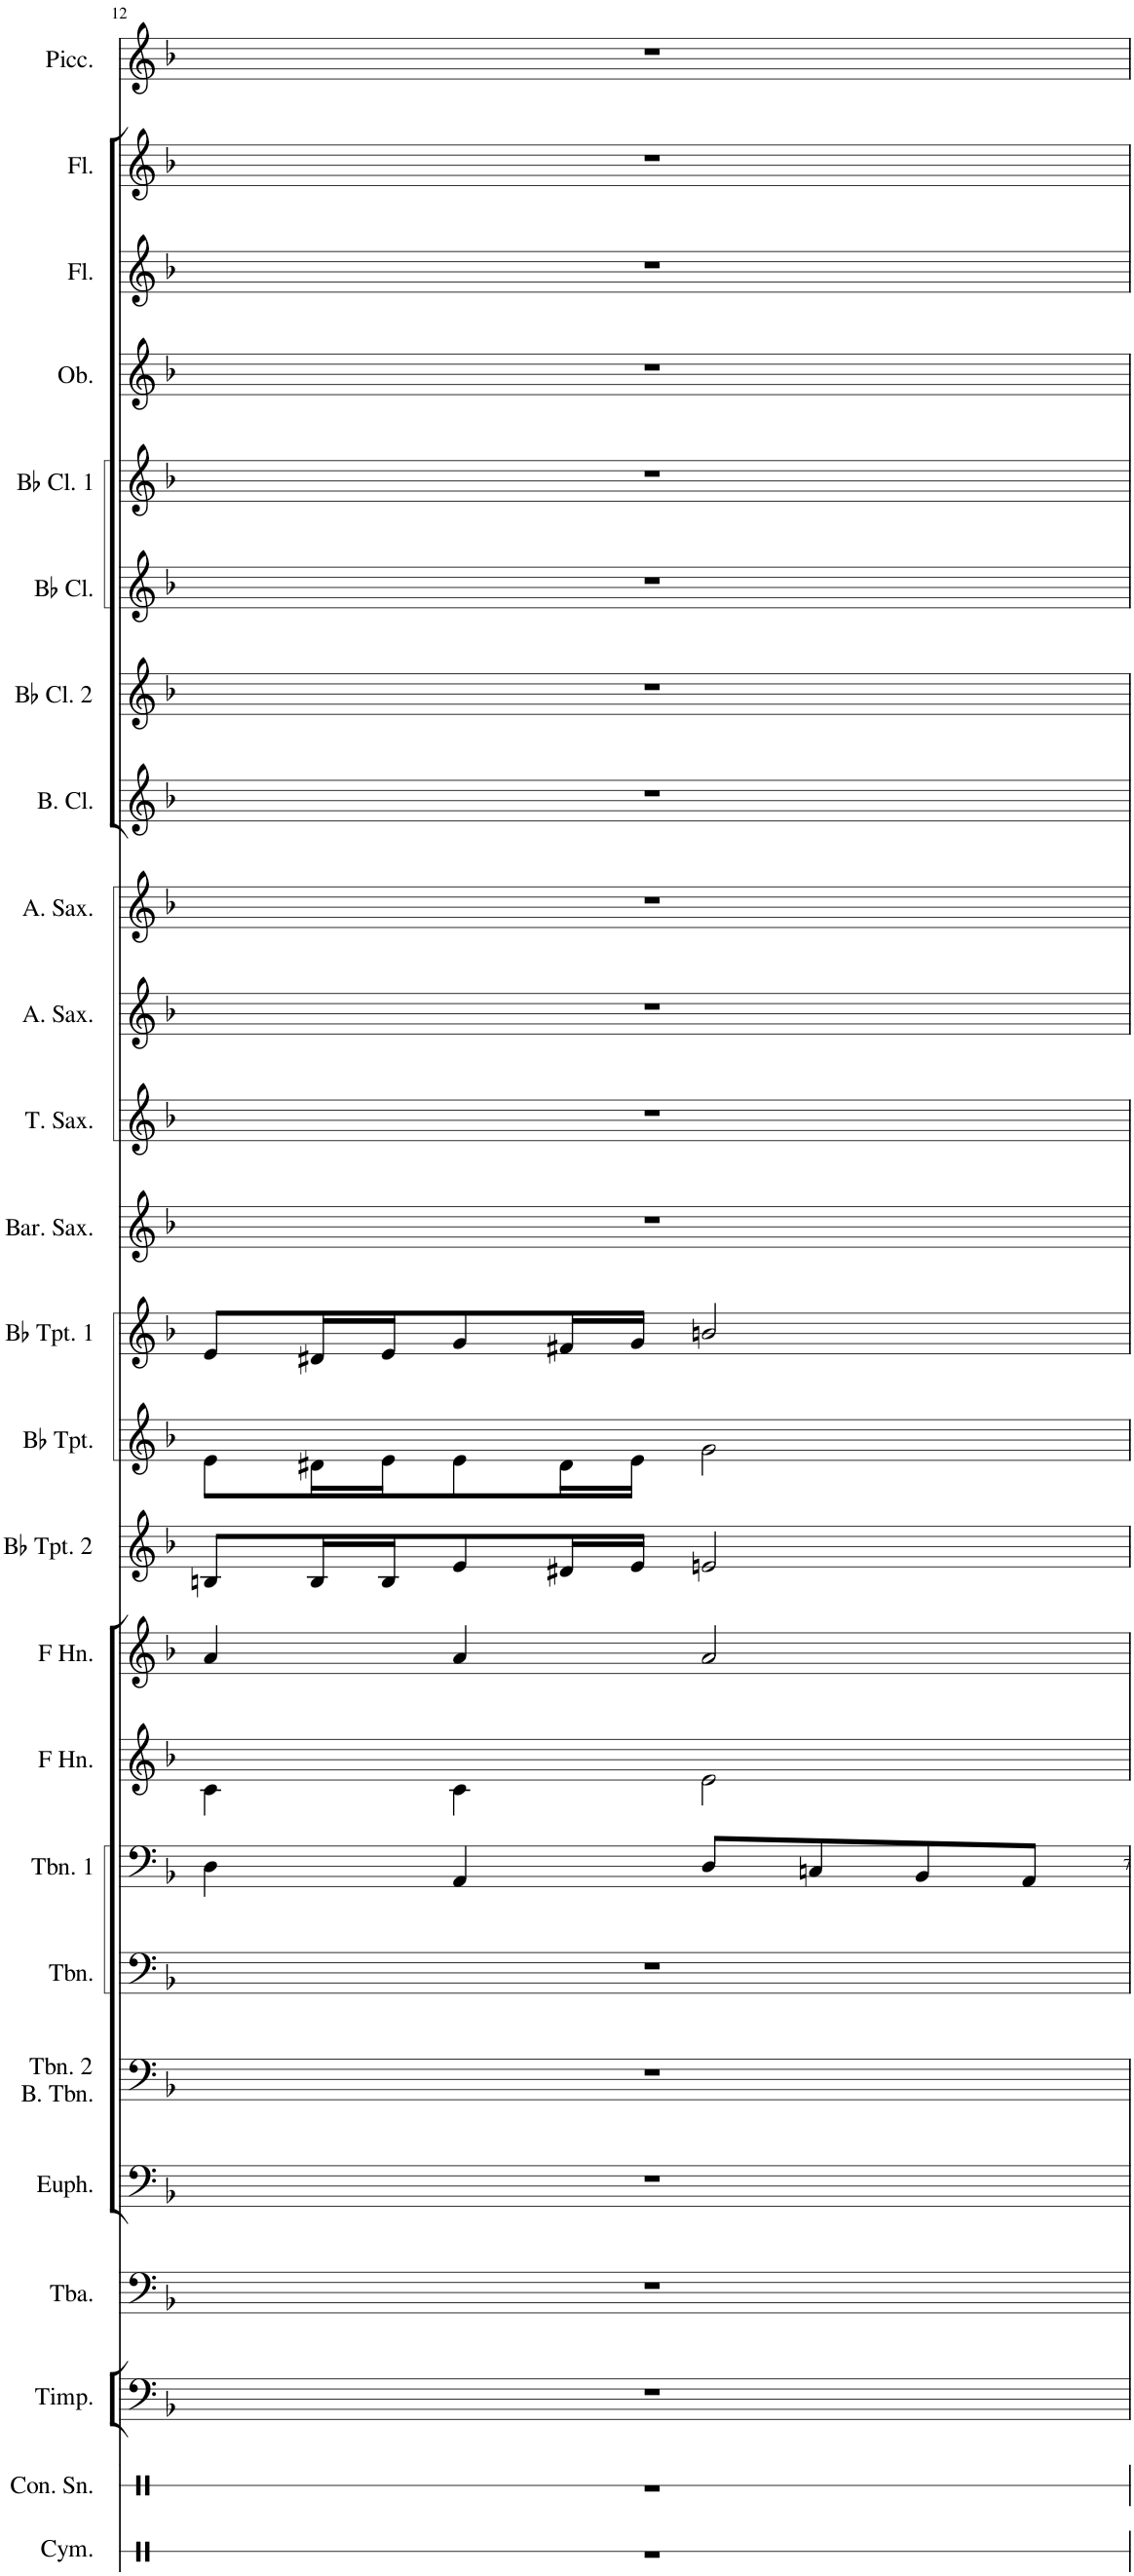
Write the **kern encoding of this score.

**kern	**kern	**kern	**kern	**kern	**kern	**kern	**kern	**kern	**kern	**kern	**kern	**kern	**kern	**kern	**kern	**kern	**kern	**kern	**kern	**kern	**kern	**kern	**kern	**kern
*part25	*part24	*part23	*part22	*part21	*part20	*part19	*part18	*part17	*part16	*part15	*part14	*part13	*part12	*part11	*part10	*part9	*part8	*part7	*part6	*part5	*part4	*part3	*part2	*part1
*staff25	*staff24	*staff23	*staff22	*staff21	*staff20	*staff19	*staff18	*staff17	*staff16	*staff15	*staff14	*staff13	*staff12	*staff11	*staff10	*staff9	*staff8	*staff7	*staff6	*staff5	*staff4	*staff3	*staff2	*staff1
*I"Cymbal	*I"Concert Snare Drum	*I"Timpani	*I"Tuba	*I"Euphonium	*I"Trombone 3	*I"Trombone	*I"Trombone 1 &amp; 2	*I"Horn in F	*I"Horn in F 1 &amp; 2	*I"Bb Trumpet 3	*I"Bb Trumpet	*I"Bb Trumpet 1 &amp; 2	*I"Baritone Saxophone	*I"Tenor Saxophone	*I"Alto Saxophone	*I"Alto Saxophone 1 &amp; 2	*I"Bass Clarinet	*I"Bb Clarinet 3	*I"Bb Clarinet	*I"Bb Clarinet 1 &amp; 2	*I"Oboe 1 &amp; 2	*I"Flute	*I"Flutes 1 &amp; 2	*I"Piccolo
*I'Cym.	*I'Con. Sn.	*I'Timp.	*I'Tba.	*I'Euph.	*	*I'Tbn.	*I'Tbn. 1	*	*	*I'Bb Tpt. 2	*I'Bb Tpt.	*I'Bb Tpt. 1	*I'Bar. Sax.	*I'T. Sax.	*I'A. Sax.	*I'A. Sax.	*I'B. Cl.	*I'Bb Cl. 2	*I'Bb Cl.	*I'Bb Cl. 1	*I'Ob.	*I'Fl.	*I'Fl.	*I'Picc.
!!LO:PB:g=z
*clefX	*clefX	*clefF4	*clefF4	*clefF4	*clefF4	*clefF4	*clefF4	*clefG2	*clefG2	*clefG2	*clefG2	*clefG2	*clefG2	*clefG2	*clefG2	*clefG2	*clefG2	*clefG2	*clefG2	*clefG2	*clefG2	*clefG2	*clefG2	*clefG2
*	*	*	*	*	*	*	*	*Trd4c7	*Trd4c7	*Trd1c2	*Trd1c2	*Trd1c2	*Trd12c21	*Trd8c14	*Trd5c9	*Trd5c9	*Trd8c14	*Trd1c2	*Trd1c2	*Trd1c2	*	*	*	*Trd-7c-12
*k[]	*k[]	*k[b-]	*k[b-]	*k[b-]	*k[b-]	*k[b-]	*k[b-]	*k[b-]	*k[b-]	*k[b-]	*k[b-]	*k[b-]	*k[b-]	*k[b-]	*k[b-]	*k[b-]	*k[b-]	*k[b-]	*k[b-]	*k[b-]	*k[b-]	*k[b-]	*k[b-]	*k[b-]
*M2/2	*M2/2	*M2/2	*M2/2	*M2/2	*M2/2	*M2/2	*M2/2	*M2/2	*M2/2	*M2/2	*M2/2	*M2/2	*M2/2	*M2/2	*M2/2	*M2/2	*M2/2	*M2/2	*M2/2	*M2/2	*M2/2	*M2/2	*M2/2	*M2/2
*met(c|)	*met(c|)	*met(c|)	*met(c|)	*met(c|)	*met(c|)	*met(c|)	*met(c|)	*met(c|)	*met(c|)	*met(c|)	*met(c|)	*met(c|)	*met(c|)	*met(c|)	*met(c|)	*met(c|)	*met(c|)	*met(c|)	*met(c|)	*met(c|)	*met(c|)	*met(c|)	*met(c|)	*met(c|)
=12	=12	=12	=12	=12	=12	=12	=12	=12	=12	=12	=12	=12	=12	=12	=12	=12	=12	=12	=12	=12	=12	=12	=12	=12
1r	1r	1r	1r	1r	1r	1r	4D\	4c\	4a/	8Bn/L	8e\L	8e/L	1r	1r	1r	1r	1r	1r	1r	1r	1r	1r	1r	1r
.	.	.	.	.	.	.	.	.	.	16B/L	16d#X\L	16d#X/L	.	.	.	.	.	.	.	.	.	.	.	.
.	.	.	.	.	.	.	.	.	.	16B/J	16e\J	16e/J	.	.	.	.	.	.	.	.	.	.	.	.
.	.	.	.	.	.	.	4AA/	4c\	4a/	8e/	8e\	8g/	.	.	.	.	.	.	.	.	.	.	.	.
.	.	.	.	.	.	.	.	.	.	16d#X/L	16d#\L	16f#X/L	.	.	.	.	.	.	.	.	.	.	.	.
.	.	.	.	.	.	.	.	.	.	16e/JJ	16e\JJ	16g/JJ	.	.	.	.	.	.	.	.	.	.	.	.
.	.	.	.	.	.	.	8D/L	2e\	2a/	2en/	2g\	2bn/	.	.	.	.	.	.	.	.	.	.	.	.
.	.	.	.	.	.	.	8Cn/	.	.	.	.	.	.	.	.	.	.	.	.	.	.	.	.	.
.	.	.	.	.	.	.	8BB-/	.	.	.	.	.	.	.	.	.	.	.	.	.	.	.	.	.
.	.	.	.	.	.	.	8AA/J	.	.	.	.	.	.	.	.	.	.	.	.	.	.	.	.	.
=	=	=	=	=	=	=	=	=	=	=	=	=	=	=	=	=	=	=	=	=	=	=	=	=
*-	*-	*-	*-	*-	*-	*-	*-	*-	*-	*-	*-	*-	*-	*-	*-	*-	*-	*-	*-	*-	*-	*-	*-	*-
